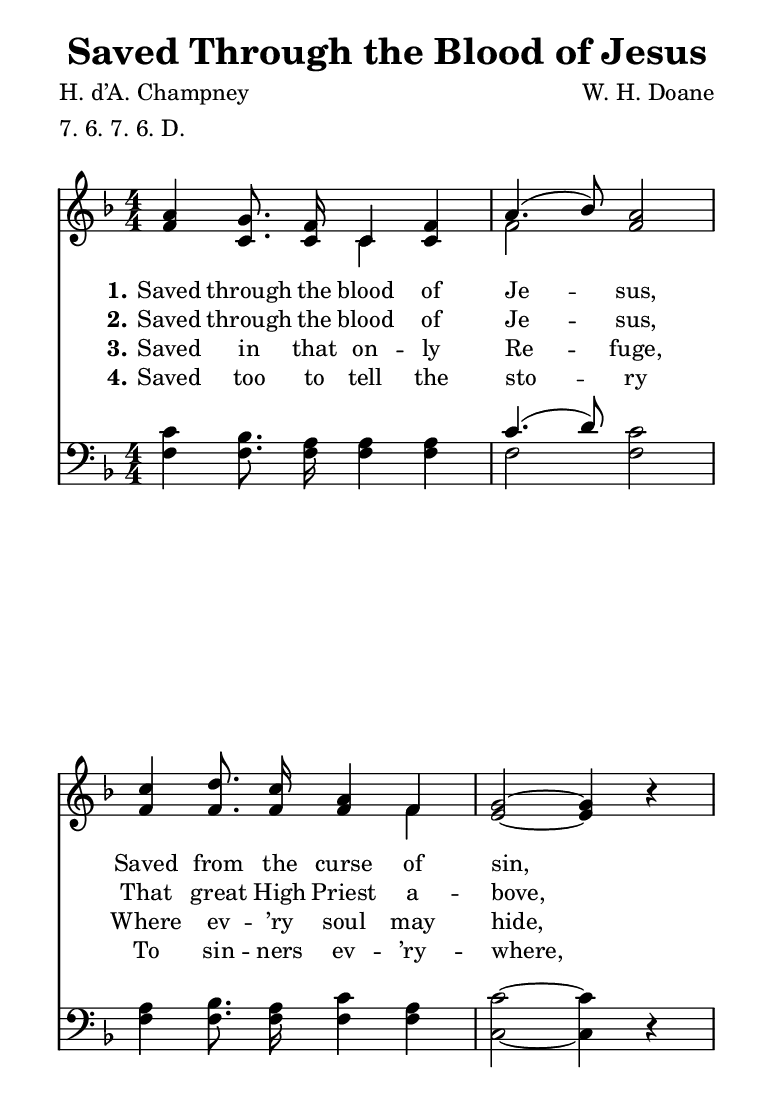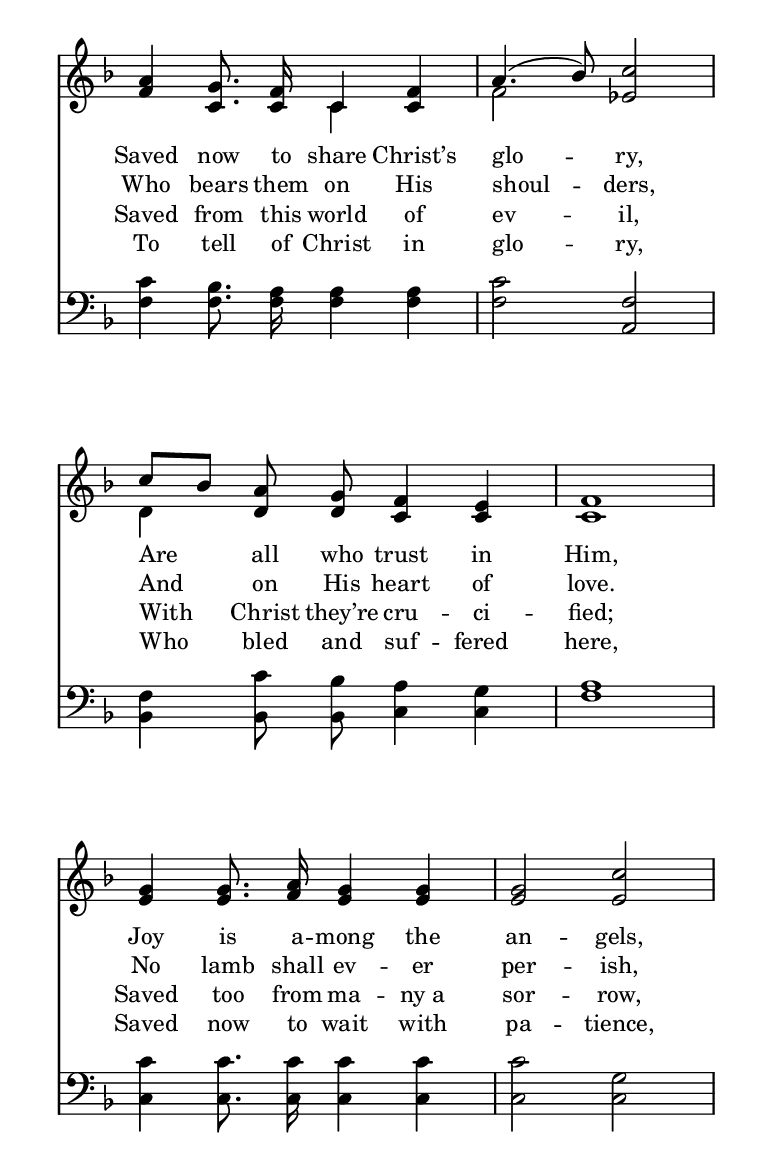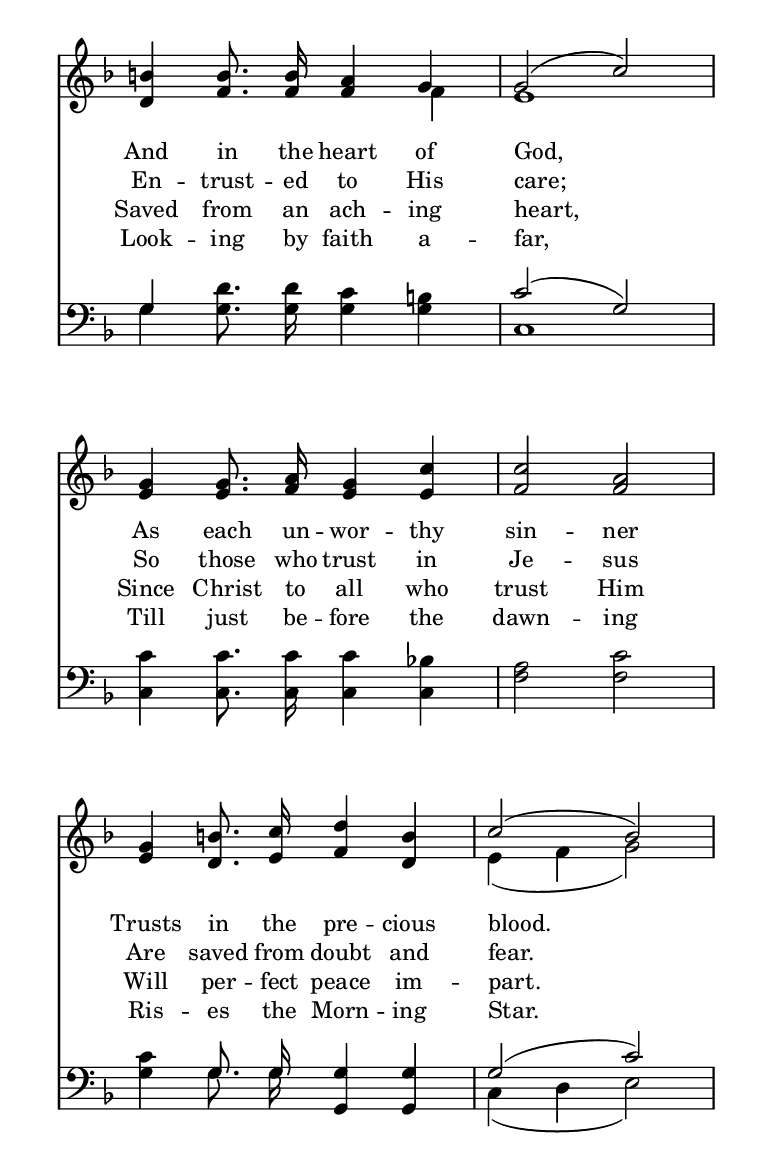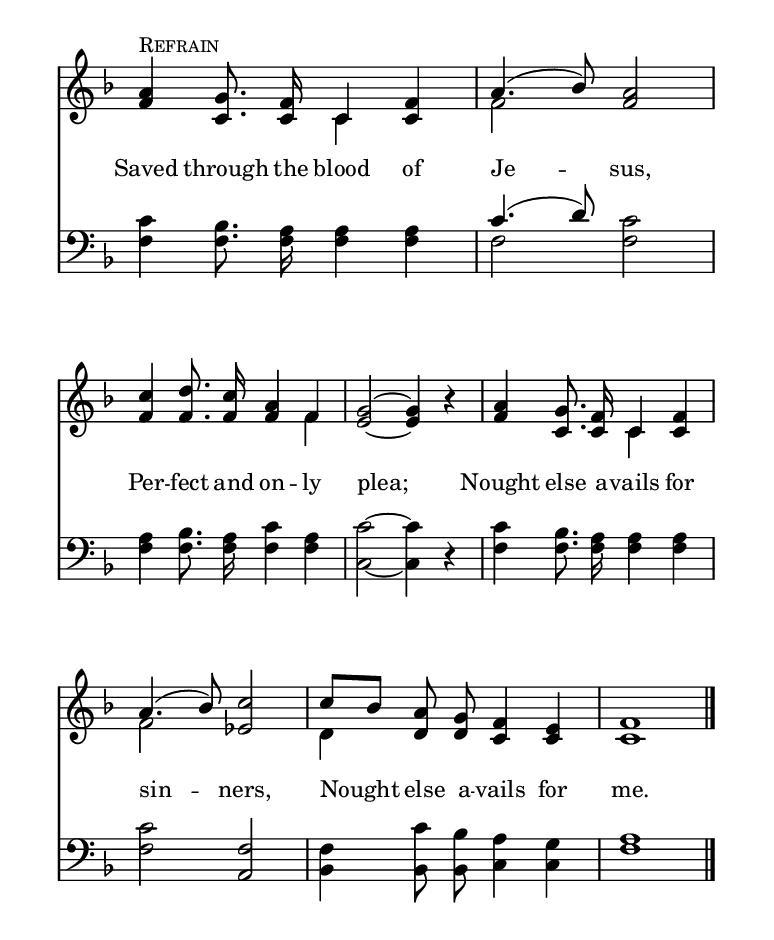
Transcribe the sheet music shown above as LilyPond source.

\include "common/global.ily"
\paper {
  \include "common/paper.ily"
  ragged-last-bottom = ##t
  systems-per-page = #(cond (is-eogsized 4) (#t #f))
  system-count = #(cond (is-eogsized 5) (#t #f))
}

\header{
  hymnnumber = "114"
  title = "Saved Through the Blood of Jesus"
  tunename = "Heart’s Refuge"
  meter = "7. 6. 7. 6. D."
  poet = "H. d’A. Champney"
  composer = "W. H. Doane"
  %copyright = ""
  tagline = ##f
}

% for fermata in MIDI
ta = { \tempo 4=80 }
tb = { \tempo 4=40 }

global = {
  \include "common/overrides.ily"
  \override Staff.TimeSignature.style = #'numbered
  \time 4/4
  \override Score.MetronomeMark.transparent = ##t % hide all fermata changes too
  \ta
  \key f \major
  \autoBeamOff
}

notesSoprano = {
\global
\relative c'' {

  a4 g8. f16 c4 f | a4.( bes8) a2 |
  c4 d8. c16 a4 f | g2 ~ g4 r4 |

  a4 g8. f16 c4 f | a4.( bes8) c2 |
  c8[ bes] a g f4 e | f1 |

  g4 g8. a16 g4 g | g2 c |
  b4 b8. b16 a4 g | g2( c) |

  g4 g8. a16 g4 c | c2 a |
  g4 b8. c16 d4 b | c2( bes) |

  << s^\markup { \small \caps "Refrain" }
  { a4 g8. f16 c4 f | a4.( bes8) a2 | } >>
  c4 d8. c16 a4 f | g2 ~ g4 r4 |

  a4 g8. f16 c4 f | a4.( bes8) c2 |
  c8[ bes] a g f4 e | f1 |

  \bar "|."

}
}

notesAlto = {
\global
\relative e' {

  f4 c8. c16 c4 c | f2 f |
  f4 f8. f16 f4 f | e2 ~ e4 r4 |

  f4 c8. c16 c4 c | f2 ees |
  d4 d8 d c4 c | c1 |

  e4 e8. f16 e4 e | e2 e |
  d4 f8. f16 f4 f | e1 |

  e4 e8. f16 e4 e | f2 f |
  e4 d8. e16 f4 d | e4( f g2) |

  f4 c8. c16 c4 c | f2 f |
  f4 f8. f16 f4 f | e2 ~ e4 r4 |

  f4 c8. c16 c4 c | f2 ees |
  d4 d8 d c4 c | c1 |

}
}

notesTenor = {
\global
\relative a {

  c4 bes8. a16 a4 a | c4.( d8) c2 |
  a4 bes8. a16 c4 a | c2 ~ c4 r4 |

  c4 bes8. a16 a4 a | c2 f, |
  f4 c'8 bes a4 g | a1 |

  c4 c8. c16 c4 c | c2 g |
  g4 d'8. d16 c4 b | c2( g) |

  c4 c8. c16 c4 bes! | a2 c |
  c4 g8. g16 g4 g | g2( c) |

  c4 bes8. a16 a4 a | c4.( d8) c2 |
  a4 bes8. a16 c4 a | c2 ~ c4 r4 |

  c4 bes8. a16 a4 a | c2 f, |
  f4 c'8 bes a4 g | a1 |

}
}

notesBass = {
\global
\relative f {

  f4 f8. f16 f4 f | f2 f |
  f4 f8. f16 f4 f | c2 ~ c4 r4 |

  f4 f8. f16 f4 f | f2 a, |
  bes4 bes8 bes c4 c | f1 |

  c4 c8. c16 c4 c | c2 c |
  g'4 g8. g16 g4 g | c,1 |

  c4 c8. c16 c4 c | f2 f |
  g4 g8. g16 g,4 g | c4( d e2) |

  f4 f8. f16 f4 f | f2 f |
  f4 f8. f16 f4 f | c2 ~ c4 r4 |

  f4 f8. f16 f4 f | f2 a, |
  bes4 bes8 bes c4 c | f1 |

}
}

Refrain = \lyricmode {

Saved through the blood of Je -- sus,
Per -- fect and on -- ly plea;
Nought else a -- vails for sin -- ners,
Nought else a -- vails for me.

}

wordsA = \lyricmode {
\set stanza = "1."

Saved through the blood of Je -- sus,
Saved from the curse of sin,
Saved now to share Christ’s glo -- ry,
Are all who trust in Him,
Joy is a -- mong the an -- gels,
And in the heart of God,
As each un -- wor -- thy sin -- ner
Trusts in the pre -- cious blood.

}

wordsB = \lyricmode {
\set stanza = "2."

Saved through the blood of Je -- sus,
That great High Priest a -- bove,
Who bears them on His shoul -- ders,
And on His heart of love.
No lamb shall ev -- er per -- ish,
En -- trust -- ed to His care;
So those who trust in Je -- sus
Are saved from doubt and fear.

\Refrain

}

wordsC = \lyricmode {
\set stanza = "3."

Saved in that on -- ly Re -- fuge,
Where ev -- ’ry soul may hide,
Saved from this world of ev -- il,
With Christ they’re cru -- ci -- fied;
Saved too from ma -- ny_a sor -- row,
Saved from an ach -- ing heart,
Since Christ to all who trust Him
Will per -- fect peace im -- part.

}

wordsD = \lyricmode {
\set stanza = "4."

Saved too to tell the sto -- ry
To sin -- ners ev -- ’ry -- where,
To tell of Christ in glo -- ry,
Who bled and suf -- fered here,
Saved now to wait with pa -- tience,
Look -- ing by faith a -- far,
Till just be -- fore the dawn -- ing
Ris -- es the Morn -- ing Star.

}

\score {
  \context ChoirStaff <<
    \context Staff = upper <<
      \set Staff.autoBeaming = ##f
      \set ChoirStaff.systemStartDelimiter = #'SystemStartBar
      \set ChoirStaff.printPartCombineTexts = ##f
      \partcombine #'(2 . 9) \notesSoprano \notesAlto
      \context NullVoice = sopranos { \voiceOne << \notesSoprano >> }
      \context NullVoice = altos { \voiceTwo << \notesAlto >> }
      \context Lyrics = one   \lyricsto sopranos \wordsA
      \context Lyrics = two   \lyricsto sopranos \wordsB
      \context Lyrics = three \lyricsto sopranos \wordsC
      \context Lyrics = four  \lyricsto sopranos \wordsD
    >>
    \context Staff = men <<
      \set Staff.autoBeaming = ##f
      \clef bass
      \set ChoirStaff.printPartCombineTexts = ##f
      \partcombine #'(2 . 9) \notesTenor \notesBass
      \context NullVoice = tenors { \voiceOne << \notesTenor >> }
      \context NullVoice = basses { \voiceTwo << \notesBass >> }
    >>
  >>
  \layout {
    \include "common/layout.ily"
  }
  \midi{
    \include "common/midi.ily"
  }
}

\version "2.19.49"  % necessary for upgrading to future LilyPond versions.

% vi:set et ts=2 sw=2 ai nocindent syntax=lilypond:
